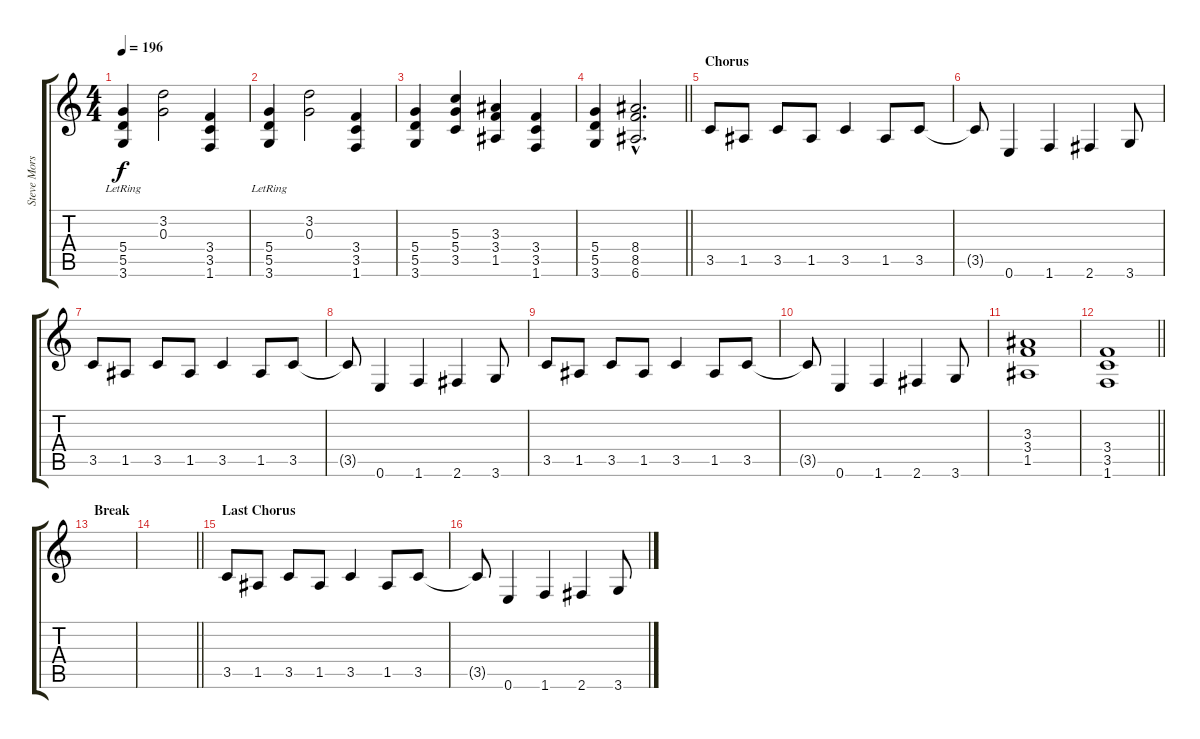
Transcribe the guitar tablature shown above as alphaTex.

\track ("Steve Morse" "Steve Mors") {instrument distortionguitar}
\staff {score tabs}
\tuning (E4 B3 G3 D3 A2 E2) {hide}
\ts (4 4)
\tempo 196
\clef g2
\ks c
(5.4{lr} 5.5{lr} 3.6{lr}).4{dy f} (3.2 0.3).2 (3.4 3.5 1.6).4 |
(5.4{lr} 5.5{lr} 3.6{lr}).4 (3.2 0.3).2 (3.4 3.5 1.6).4 |
(5.4 5.5 3.6).4 (5.3 5.4 3.5).4 (3.3 3.4 1.5).4 (3.4 3.5 1.6).4 |
\barLineRight lightlight
(5.4 5.5 3.6).4 (8.4{hac} 8.5{hac} 6.6{hac}).2{d} |
\section ("" "Chorus")
3.5.8 1.5.8 3.5.8 1.5.8 3.5.4 1.5.8 3.5.8 |
3.5{t}.8 0.6.4 1.6.4 2.6.4 3.6.8 |
3.5.8 1.5.8 3.5.8 1.5.8 3.5.4 1.5.8 3.5.8 |
3.5{t}.8 0.6.4 1.6.4 2.6.4 3.6.8 |
3.5.8 1.5.8 3.5.8 1.5.8 3.5.4 1.5.8 3.5.8 |
3.5{t}.8 0.6.4 1.6.4 2.6.4 3.6.8 |
(3.3 3.4 1.5).1 |
\barLineRight lightlight
(3.4 3.5 1.6).1 |
\section ("" "Break")
|
\barLineRight lightlight
|
\section ("" "Last Chorus")
3.5.8 1.5.8 3.5.8 1.5.8 3.5.4 1.5.8 3.5.8 |
3.5{t}.8 0.6.4 1.6.4 2.6.4 3.6.8
